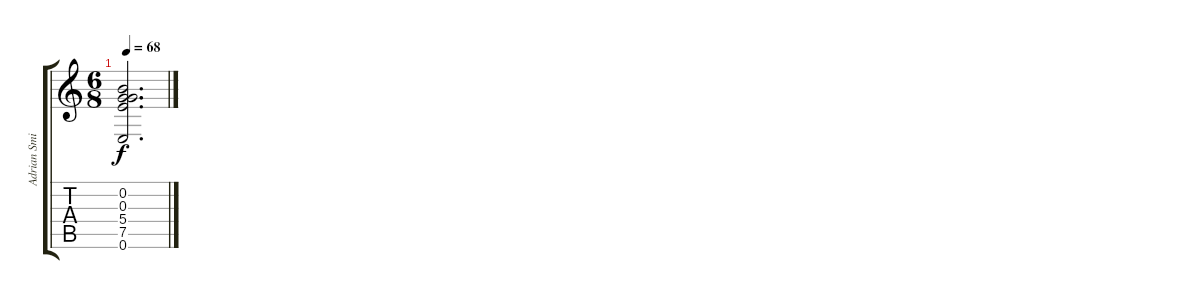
\track ("Adrian Smith" "Adrian Smi") {instrument overdrivenguitar}
\staff {score tabs}
\tuning (E4 B3 G3 D3 A2 E2) {hide}
\ts (6 8)
\tempo 68
\clef g2
\ks c
(0.2{t} 0.3{t} 5.4{t} 7.5{t} 0.6{t}).2{d dy f}
